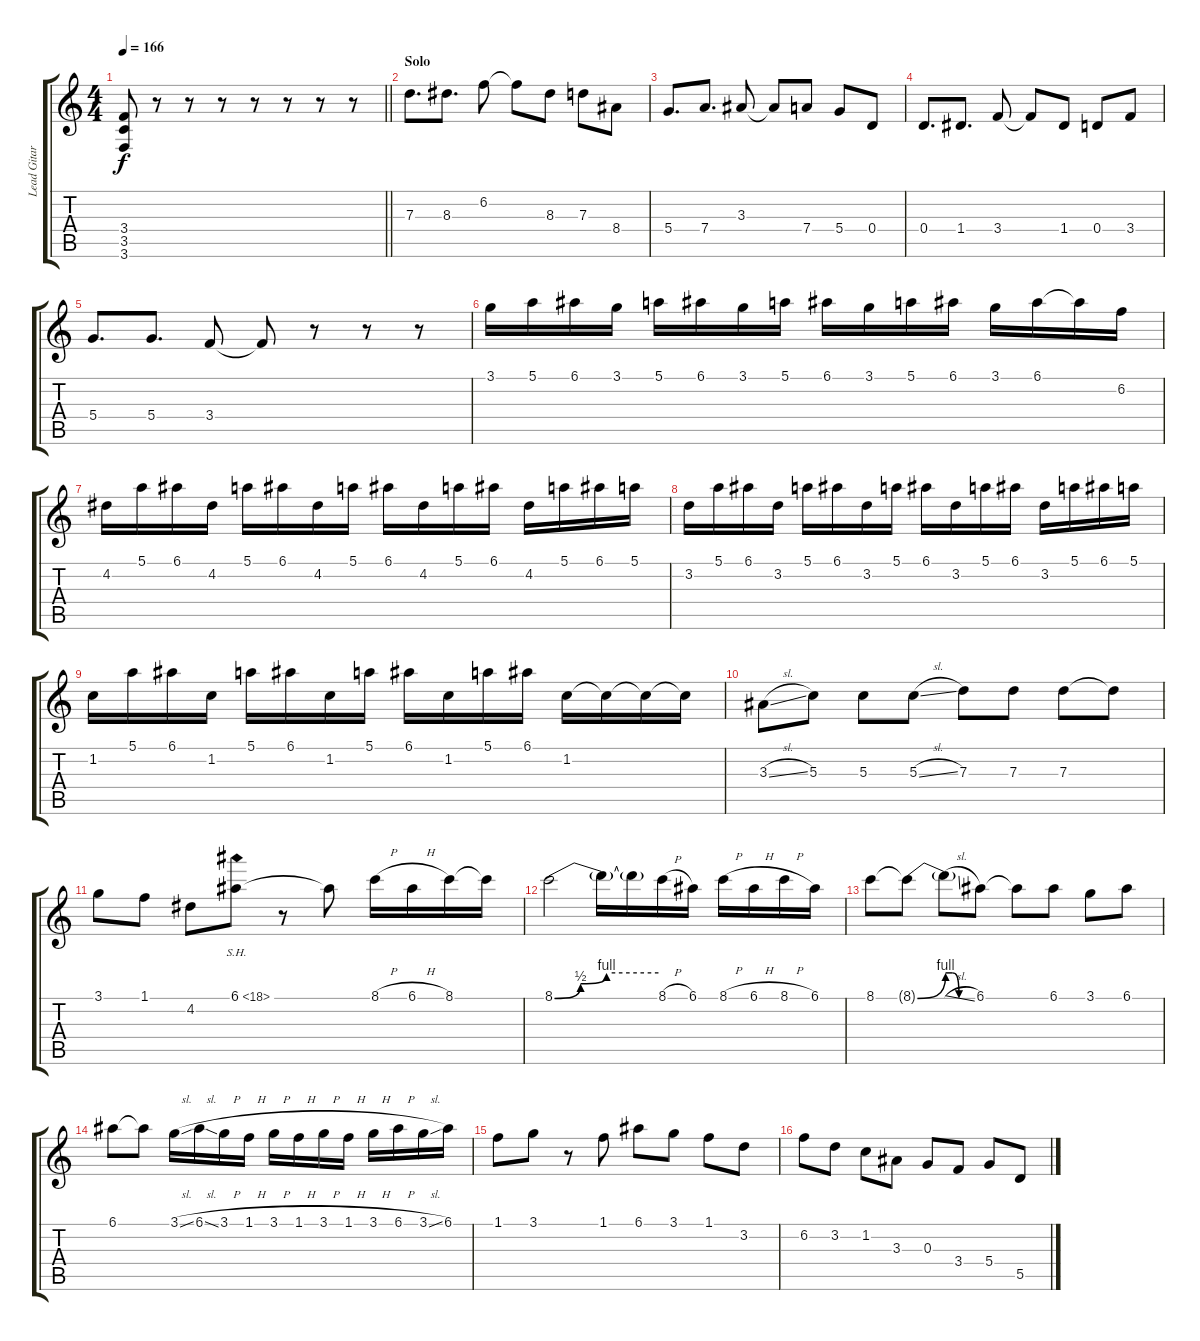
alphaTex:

\track ("Lead Gitarre" "Lead Gitar") {instrument overdrivenguitar}
\staff {score tabs}
\tuning (E4 B3 G3 D3 A2 D2) {hide}
\ts (4 4)
\tempo 166
\clef g2
\barLineRight lightlight
\ks c
(3.4 3.5 3.6).8{dy f} r.8 r.8 r.8 r.8 r.8 r.8 r.8 |
\section ("" "Solo")
7.3.8{d volume 16} 8.3.8{d} 6.2.8 6.2{t}.8 8.3.8 7.3.8 8.4.8 |
5.4.8{d} 7.4.8{d} 3.3.8 3.3{t}.8 7.4.8 5.4.8 0.4.8 |
0.4.8{d} 1.4.8{d} 3.4.8 3.4{t}.8 1.4.8 0.4.8 3.4.8 |
5.4.8{d} 5.4.8{d} 3.4.8 3.4{t}.8 r.8 r.8 r.8 |
3.1.16 5.1.16 6.1.16 3.1.16 5.1.16 6.1.16 3.1.16 5.1.16 6.1.16 3.1.16 5.1.16 6.1.16 3.1.16 6.1.16 6.1{t}.16 6.2.16 |
4.2.16 5.1.16 6.1.16 4.2.16 5.1.16 6.1.16 4.2.16 5.1.16 6.1.16 4.2.16 5.1.16 6.1.16 4.2.16 5.1.16 6.1.16 5.1.16 |
3.2.16 5.1.16 6.1.16 3.2.16 5.1.16 6.1.16 3.2.16 5.1.16 6.1.16 3.2.16 5.1.16 6.1.16 3.2.16 5.1.16 6.1.16 5.1.16 |
1.2.16 5.1.16 6.1.16 1.2.16 5.1.16 6.1.16 1.2.16 5.1.16 6.1.16 1.2.16 5.1.16 6.1.16 1.2.16 1.2{t}.16 1.2{t}.16 1.2{t}.16 |
3.3{sl}.8 5.3.8 5.3.8 5.3{sl}.8 7.3.8 7.3.8 7.3.8 7.3{t}.8 |
3.1.8 1.1.8 4.2.8 6.1{sh 12}.8 r.8 6.1{t}.8 8.1{h}.16 6.1{h}.16 8.1.16 8.1{t}.16 |
8.1{be (custom 0 0 15 2 30 4 60 4)}.2 8.1{t}.16 8.1{t}.16 8.1{h}.16 6.1.16 8.1{h}.16 6.1{h}.16 8.1{h}.16 6.1.16 |
8.1.8 8.1{be (bend 0 0 60 4) t}.8 8.1{be (custom 0 4 15 4 30 0 60 0) sl t}.8 6.1.8 6.1{t}.8 6.1.8 3.1.8 6.1.8 |
6.1.8 6.1{t}.8 3.1{sl}.16 6.1{sl}.16 3.1{h}.16 1.1{h}.16 3.1{h}.16 1.1{h}.16 3.1{h}.16 1.1{h}.16 3.1{h}.16 6.1{h}.16 3.1{sl}.16 6.1.16 |
1.1.8 3.1.8 r.8 1.1.8 6.1.8 3.1.8 1.1.8 3.2.8 |
6.2.8 3.2.8 1.2.8 3.3.8 0.3.8 3.4.8 5.4.8 5.5.8
